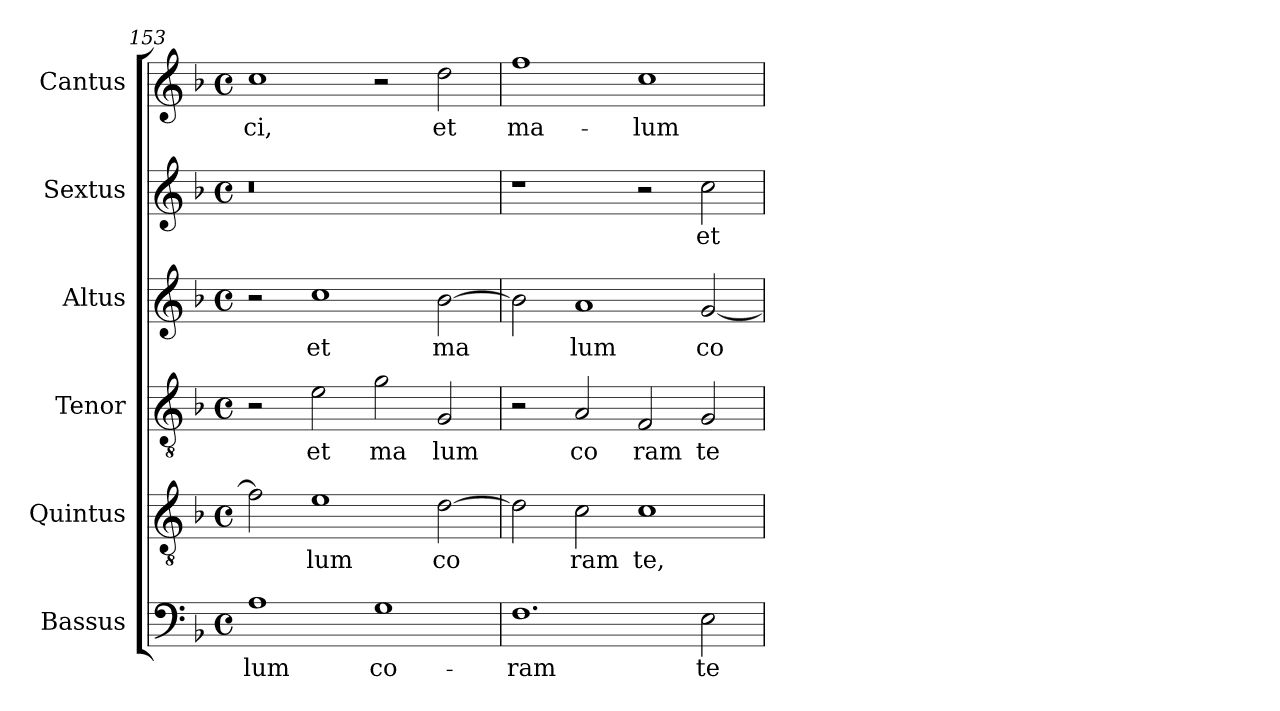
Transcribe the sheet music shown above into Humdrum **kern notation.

**kern	**text	**kern	**text	**kern	**text	**kern	**text	**kern	**text	**kern	**text
*part6	*part6	*part5	*part5	*part4	*part4	*part3	*part3	*part2	*part2	*part1	*part1
*staff6	*staff6	*staff5	*staff5	*staff4	*staff4	*staff3	*staff3	*staff2	*staff2	*staff1	*staff1
*I"Bassus	*	*I"Quintus	*	*I"Tenor	*	*I"Altus	*	*I"Sextus	*	*I"Cantus	*
!!LO:LB:g=z
*clefF4	*	*clefGv2	*	*clefGv2	*	*clefG2	*	*clefG2	*	*clefG2	*
*k[b-]	*	*k[b-]	*	*k[b-]	*	*k[b-]	*	*k[b-]	*	*k[b-]	*
*F:	*	*F:	*	*F:	*	*F:	*	*F:	*	*F:	*
*M4/4	*	*M4/4	*	*M4/4	*	*M4/4	*	*M4/4	*	*M4/4	*
*met(c)	*	*met(c)	*	*met(c)	*	*met(c)	*	*met(c)	*	*met(c)	*
=153	=153	=153	=153	=153	=153	=153	=153	=153	=153	=153	=153
!	!LO:LY:b:cj	!	!	!	!	!	!	!	!	!	!LO:LY:b:cj
1A	lum	2f\]	.	2r	.	2r	.	0r	.	1cc	-ci,
!	!	!	!LO:LY:b:cj	!	!LO:LY:b:cj	!	!LO:LY:b:cj	!	!	!	!
.	.	1e	lum	2e\	et	1cc	et	.	.	.	.
!	!LO:LY:b:cj	!	!	!	!LO:LY:b:cj	!	!	!	!	!	!
1G	co-	.	.	2g\	ma	.	.	.	.	2r	.
!	!	!	!LO:LY:b:cj	!	!LO:LY:b:cj	!	!LO:LY:b	!	!	!	!LO:LY:b:cj
.	.	[>2d\	co	2G/	lum	[>2b-\	ma	.	.	2dd\	et
=154	=154	=154	=154	=154	=154	=154	=154	=154	=154	=154	=154
!	!LO:LY:b:cj	!	!	!	!	!	!	!	!	!	!LO:LY:b:cj
1.F	-ram	2d\]	.	2r	.	2b-\]	.	1r	.	1ff	ma-
!	!	!	!LO:LY:b:cj	!	!LO:LY:b:cj	!	!LO:LY:b:cj	!	!	!	!
.	.	2c\	ram	2A/	co	1a	lum	.	.	.	.
!	!	!	!LO:LY:b:cj	!	!LO:LY:b:cj	!	!	!	!	!	!LO:LY:b:cj
.	.	1c	te,	2F/	ram	.	.	2r	.	1cc	-lum
!	!LO:LY:b:cj	!	!	!	!LO:LY:b:cj	!	!LO:LY:b:cj	!	!LO:LY:b:cj	!	!
2E\	te	.	.	2G/	te	[<2g/	co	2cc\	et	.	.
=	=	=	=	=	=	=	=	=	=	=	=
*-	*-	*-	*-	*-	*-	*-	*-	*-	*-	*-	*-
